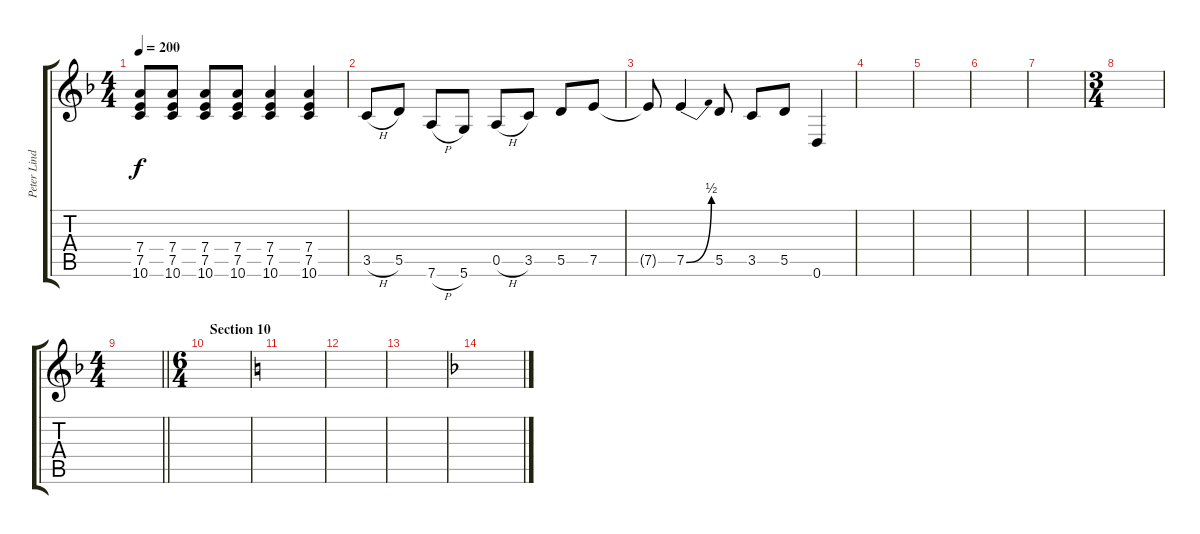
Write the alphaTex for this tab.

\track ("Peter Lindgren" "Peter Lind") {instrument distortionguitar}
\staff {score tabs}
\tuning (D4 A3 F3 D3 A2 D2) {hide}
\ts (4 4)
\tempo 200
\clef g2
\ks f
(7.4{t} 7.5{t} 10.6{t}).8{dy f} (7.4 7.5 10.6).8 (7.4 7.5 10.6).8 (7.4 7.5 10.6).8 (7.4 7.5 10.6).4 (7.4 7.5 10.6).4 |
3.5{h}.8 5.5.8 7.6{h}.8 5.6.8 0.5{h}.8 3.5.8 5.5.8 7.5.8 |
7.5{t}.8 7.5{be (bend 0 0 60 2)}.4 5.5.8 3.5.8 5.5.8 0.6.4 |
|
|
|
|
\ts (3 4)
|
\ts (4 4)
\barLineRight lightlight
|
\ts (6 4)
\section ("" "Section 10")
|
\ks c
|
|
|
\ks f
